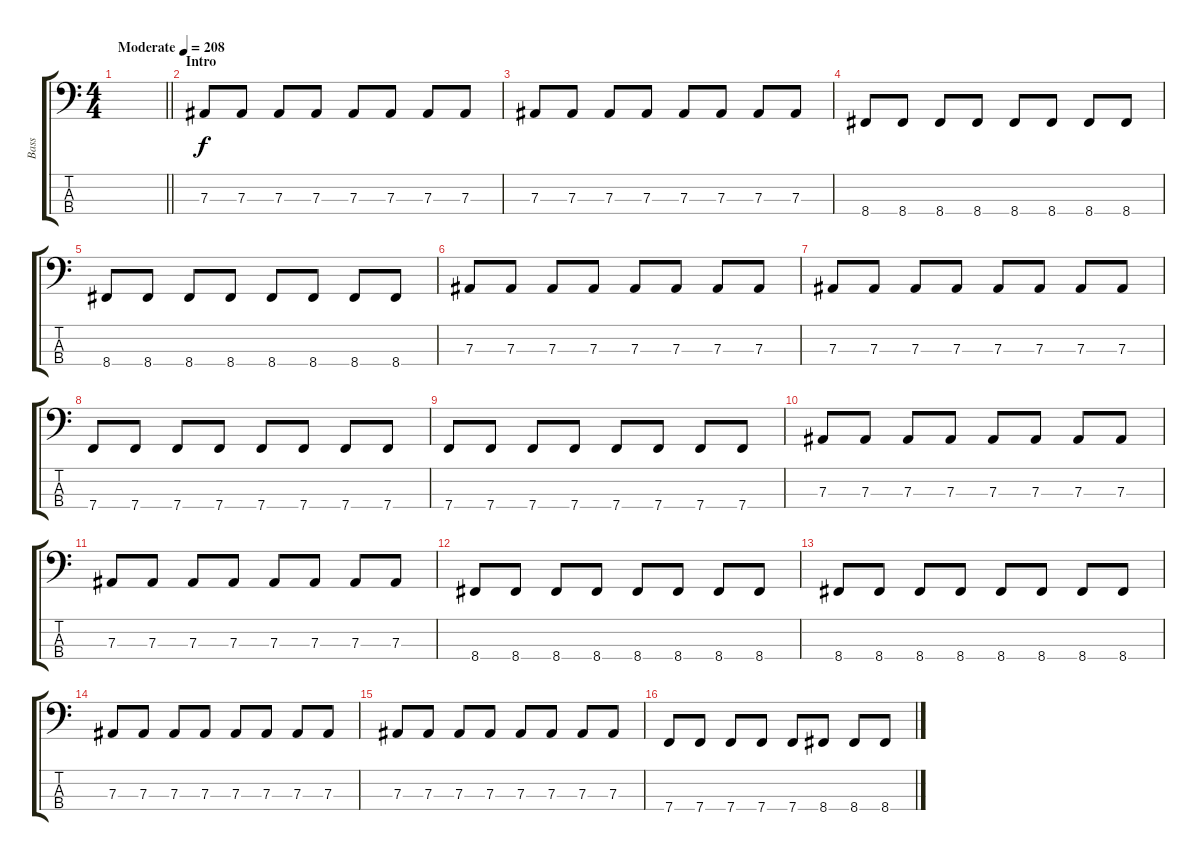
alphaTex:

\track ("Bass" "Bass") {instrument electricbassfinger}
\staff {score tabs}
\tuning (Db2 Ab1 Eb1 Bb0) {hide}
\ts (4 4)
\tempo (208 "Moderate")
\clef f4
\barLineRight lightlight
\ks c
|
\section ("" "Intro")
7.3.8 7.3.8 7.3.8 7.3.8 7.3.8 7.3.8 7.3.8 7.3.8 |
7.3.8 7.3.8 7.3.8 7.3.8 7.3.8 7.3.8 7.3.8 7.3.8 |
8.4.8 8.4.8 8.4.8 8.4.8 8.4.8 8.4.8 8.4.8 8.4.8 |
8.4.8 8.4.8 8.4.8 8.4.8 8.4.8 8.4.8 8.4.8 8.4.8 |
7.3.8 7.3.8 7.3.8 7.3.8 7.3.8 7.3.8 7.3.8 7.3.8 |
7.3.8 7.3.8 7.3.8 7.3.8 7.3.8 7.3.8 7.3.8 7.3.8 |
7.4.8 7.4.8 7.4.8 7.4.8 7.4.8 7.4.8 7.4.8 7.4.8 |
7.4.8 7.4.8 7.4.8 7.4.8 7.4.8 7.4.8 7.4.8 7.4.8 |
7.3.8 7.3.8 7.3.8 7.3.8 7.3.8 7.3.8 7.3.8 7.3.8 |
7.3.8 7.3.8 7.3.8 7.3.8 7.3.8 7.3.8 7.3.8 7.3.8 |
8.4.8 8.4.8 8.4.8 8.4.8 8.4.8 8.4.8 8.4.8 8.4.8 |
8.4.8 8.4.8 8.4.8 8.4.8 8.4.8 8.4.8 8.4.8 8.4.8 |
7.3.8 7.3.8 7.3.8 7.3.8 7.3.8 7.3.8 7.3.8 7.3.8 |
7.3.8 7.3.8 7.3.8 7.3.8 7.3.8 7.3.8 7.3.8 7.3.8 |
7.4.8 7.4.8 7.4.8 7.4.8 7.4.8 8.4.8 8.4.8 8.4.8
